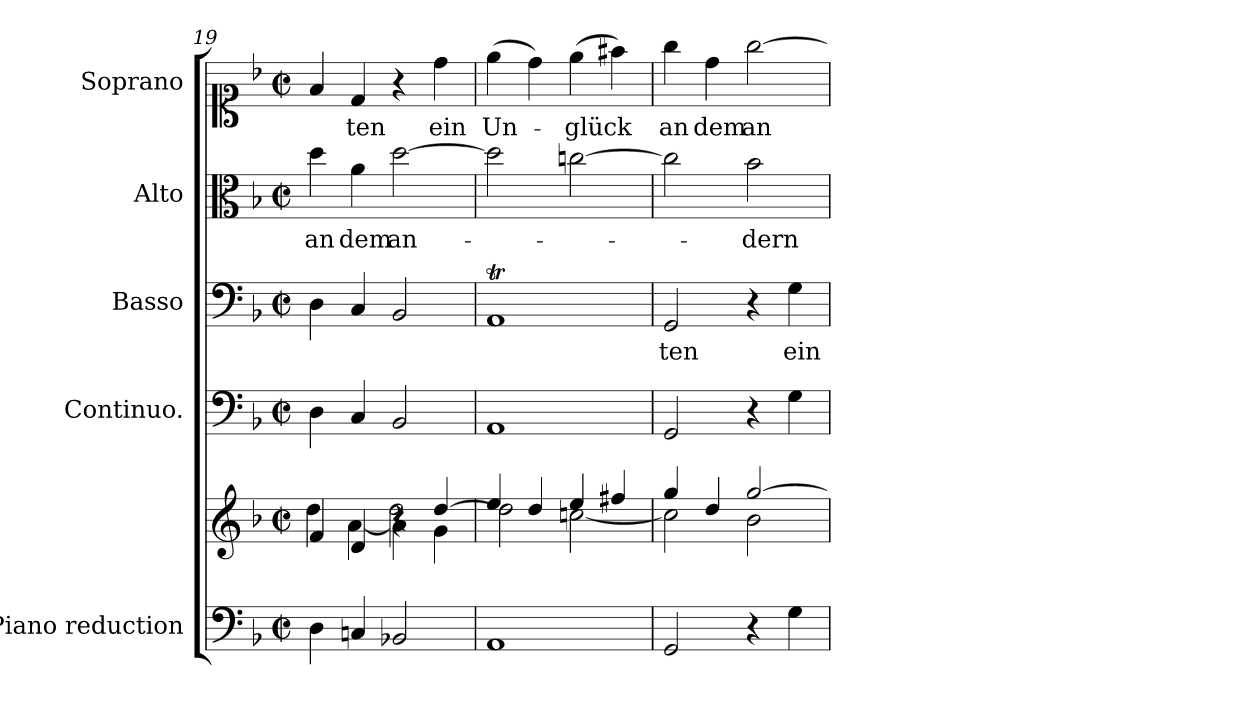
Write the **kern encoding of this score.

**kern	**kern	**kern	**kern	**text	**kern	**text	**kern	**text
*part5	*part5	*part4	*part3	*part3	*part2	*part2	*part1	*part1
*staff6	*staff5	*staff4	*staff3	*staff3	*staff2	*staff2	*staff1	*staff1
*I"Piano reduction	*	*I"Continuo.	*I"Basso	*	*I"Alto	*	*I"Soprano	*
*I'Pno	*	*	*	*	*	*	*	*
*clefF4	*clefG2	*clefF4	*clefF4	*	*clefC3	*	*clefC1	*
*k[b-]	*k[b-]	*k[b-]	*k[b-]	*	*k[b-]	*	*k[b-]	*
*F:	*F:	*F:	*F:	*	*F:	*	*F:	*
*M2/2	*M2/2	*M2/2	*M2/2	*	*M2/2	*	*M2/2	*
*met(c|)	*met(c|)	*met(c|)	*met(c|)	*	*met(c|)	*	*met(c|)	*
=19	=19	=19	=19	=19	=19	=19	=19	=19
*	*^	*	*	*	*	*	*	*
*	*	*^	*	*	*	*	*	*	*
!	!	!	!	!	!	!	!	!LO:LY:b	!	!
4D\	4f/	4dd\	2ryy	4D\	4D\	.	4dd\	an	4f/	.
!	!	!	!	!	!	!	!	!LO:LY:b	!	!LO:LY:b
4Cn/	4d/	[4a\	.	4C/	4C/	.	4a\	dem	4d/	-ten
!	!	!	!	!	!	!	!	!LO:LY:b	!	!
2BB-X/	4r	4a\]	2dd\	2BB-/	2BB-/	.	[2dd\	an-	4r	.
!	!	!	!	!	!	!	!	!	!	!LO:LY:b
.	[4dd/	4g\	.	.	.	.	.	.	4dd\	ein
*	*	*v	*v	*	*	*	*	*	*	*
=20	=20	=20	=20	=20	=20	=20	=20	=20	=20
!	!	!	!	!	!	!	!	!	!LO:LY:b
1AA	4ee/	2dd\]	1AA	1AAt	.	2dd\]	.	(>4ee\	Un-
.	4dd/	.	.	.	.	.	.	4dd\)	.
!	!	!	!	!	!	!	!	!	!LO:LY:b
.	4ee/	[2ccn\	.	.	.	[2ccn\	.	(>4ee\	glück
.	4ff#X/	.	.	.	.	.	.	4ff#X\)	.
=21	=21	=21	=21	=21	=21	=21	=21	=21	=21
!	!	!	!	!	!LO:LY:b	!	!	!	!LO:LY:b
2GG/	4gg/	2cc\]	2GG/	2GG/	-ten	2cc\]	.	4gg\	an
!	!	!	!	!	!	!	!	!	!LO:LY:b
.	4dd/	.	.	.	.	.	.	4dd\	dem
!	!	!	!	!	!	!	!LO:LY:b	!	!LO:LY:b
4r	[2gg/	2b-\	4r	4r	.	2b-\	-dern	[2gg\	an-
!	!	!	!	!	!LO:LY:b	!	!	!	!
4G\	.	.	4G\	4G\	ein	.	.	.	.
*	*v	*v	*	*	*	*	*	*	*
=	=	=	=	=	=	=	=	=
*-	*-	*-	*-	*-	*-	*-	*-	*-
